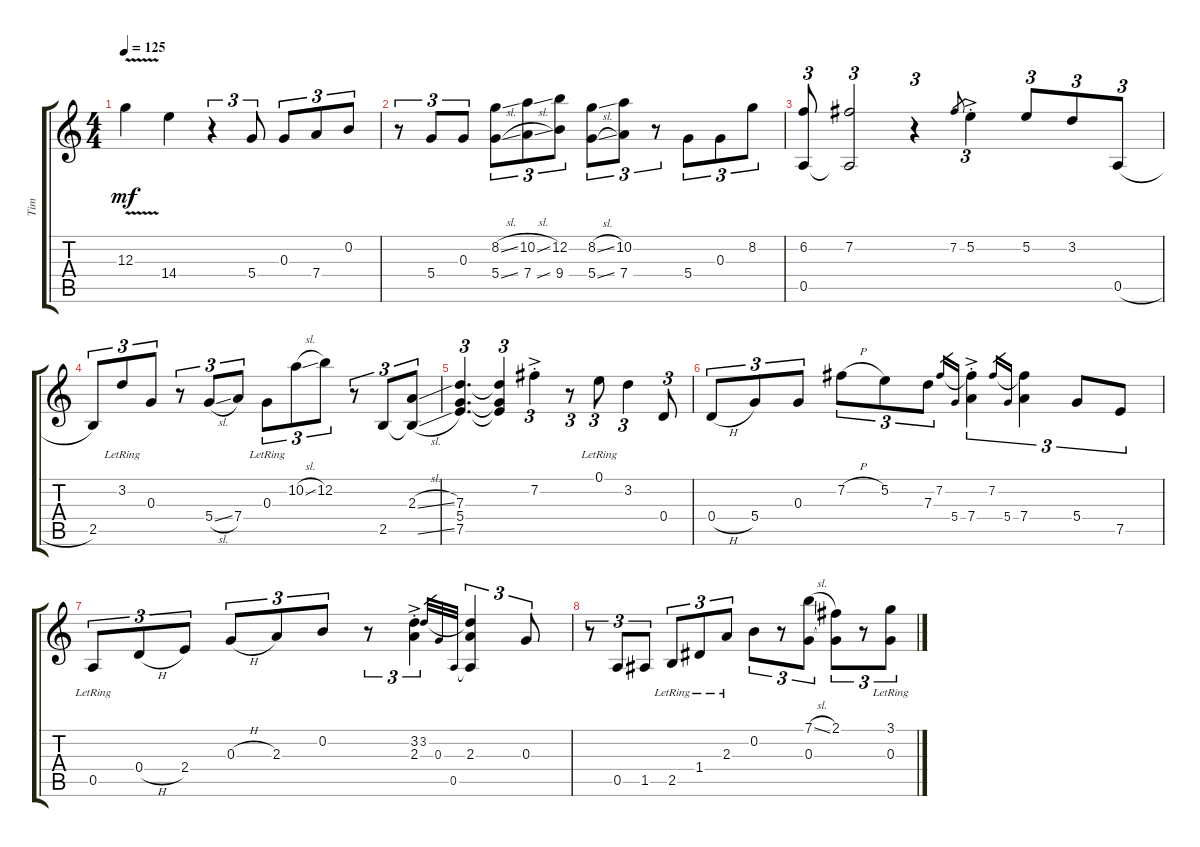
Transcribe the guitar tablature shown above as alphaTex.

\track ("Tim" "Tim") {instrument electricguitarclean}
\staff {score tabs}
\tuning (E4 B3 G3 D3 A2 E2) {hide}
\ts (4 4)
\tempo 125
\clef g2
\ks c
12.3{v}.4{dy mf} 14.4.4 r.4{tu (3 2)} 5.4.8{tu (3 2)} 0.3.8{tu (3 2)} 7.4.8{tu (3 2)} 0.2.8{tu (3 2)} |
r.8{tu (3 2)} 5.4.8{tu (3 2)} 0.3.8{tu (3 2)} (8.2{sl} 5.4{sl}).8{tu (3 2)} (10.2{sl} 7.4{sl}).8{tu (3 2)} (12.2 9.4).8{tu (3 2)} (8.2{sl} 5.4{sl}).8{tu (3 2)} (10.2 7.4).8{tu (3 2)} r.8{tu (3 2)} 5.4.8{tu (3 2)} 0.3.8{tu (3 2)} 8.2.8{tu (3 2)} |
(6.2 0.5).8{tu (3 2)} (7.2 0.5{t}).2{tu (3 2)} r.4{tu (3 2)} 7.2.8{gr} 5.2{ac st}.4{tu (3 2)} 5.2.8{tu (3 2)} 3.2.8{tu (3 2)} 0.5{h}.8{tu (3 2)} |
2.5.8{tu (3 2)} 3.2{lr}.8{tu (3 2)} 0.3.8{tu (3 2)} r.8{tu (3 2)} 5.4{sl}.8{tu (3 2)} 7.4.8{tu (3 2)} 0.3{lr}.8{tu (3 2)} 10.2{sl}.8{tu (3 2)} 12.2.8{tu (3 2)} r.8{tu (3 2)} 2.5.8{tu (3 2)} (2.3{sl} 2.5{sl t}).8{tu (3 2)} |
(7.3 5.4 7.5).4{d tu (3 2)} (7.3{t} 5.4{t} 7.5{t}).4{tu (3 2)} 7.2{ac st}.4{tu (3 2)} r.8{tu (3 2)} 0.1{lr}.8{tu (3 2)} 3.2.4{tu (3 2)} 0.4.8{tu (3 2)} |
0.4{h}.8{tu (3 2)} 5.4.8{tu (3 2)} 0.3.8{tu (3 2)} 7.2{h}.8{tu (3 2)} 5.2.8{tu (3 2)} 7.3.8{tu (3 2)} 7.2.16{gr} 5.4.16{gr} (7.2{t} 7.4{ac st}).4{tu (3 2)} 7.2.16{gr} 5.4.16{gr} (7.2{t} 7.4).4{tu (3 2)} 5.4.8{tu (3 2)} 7.5.8{tu (3 2)} |
0.5{lr}.8{tu (3 2)} 0.4{h}.8{tu (3 2)} 2.4.8{tu (3 2)} 0.3{h}.8{tu (3 2)} 2.3.8{tu (3 2)} 0.2.8{tu (3 2)} r.8{tu (3 2)} (3.2{ac st} 2.3{ac st}).4{tu (3 2)} 3.2.32{gr} 0.3.32{gr} 0.5.32{gr} (3.2{t} 2.3 0.5{t}).4{tu (3 2)} 0.3.8{tu (3 2)} |
r.8{tu (3 2)} 0.5.8{tu (3 2)} 1.5.8{tu (3 2)} 2.5{lr}.8{tu (3 2)} 1.4{lr}.8{tu (3 2)} 2.3{lr}.8{tu (3 2)} 0.2.8{tu (3 2)} r.8{tu (3 2)} (7.1{sl} 0.3).8{tu (3 2)} (2.1 0.3{t}).8{tu (3 2)} r.8{tu (3 2)} (3.1{lr} 0.3{lr}).8{tu (3 2)}
